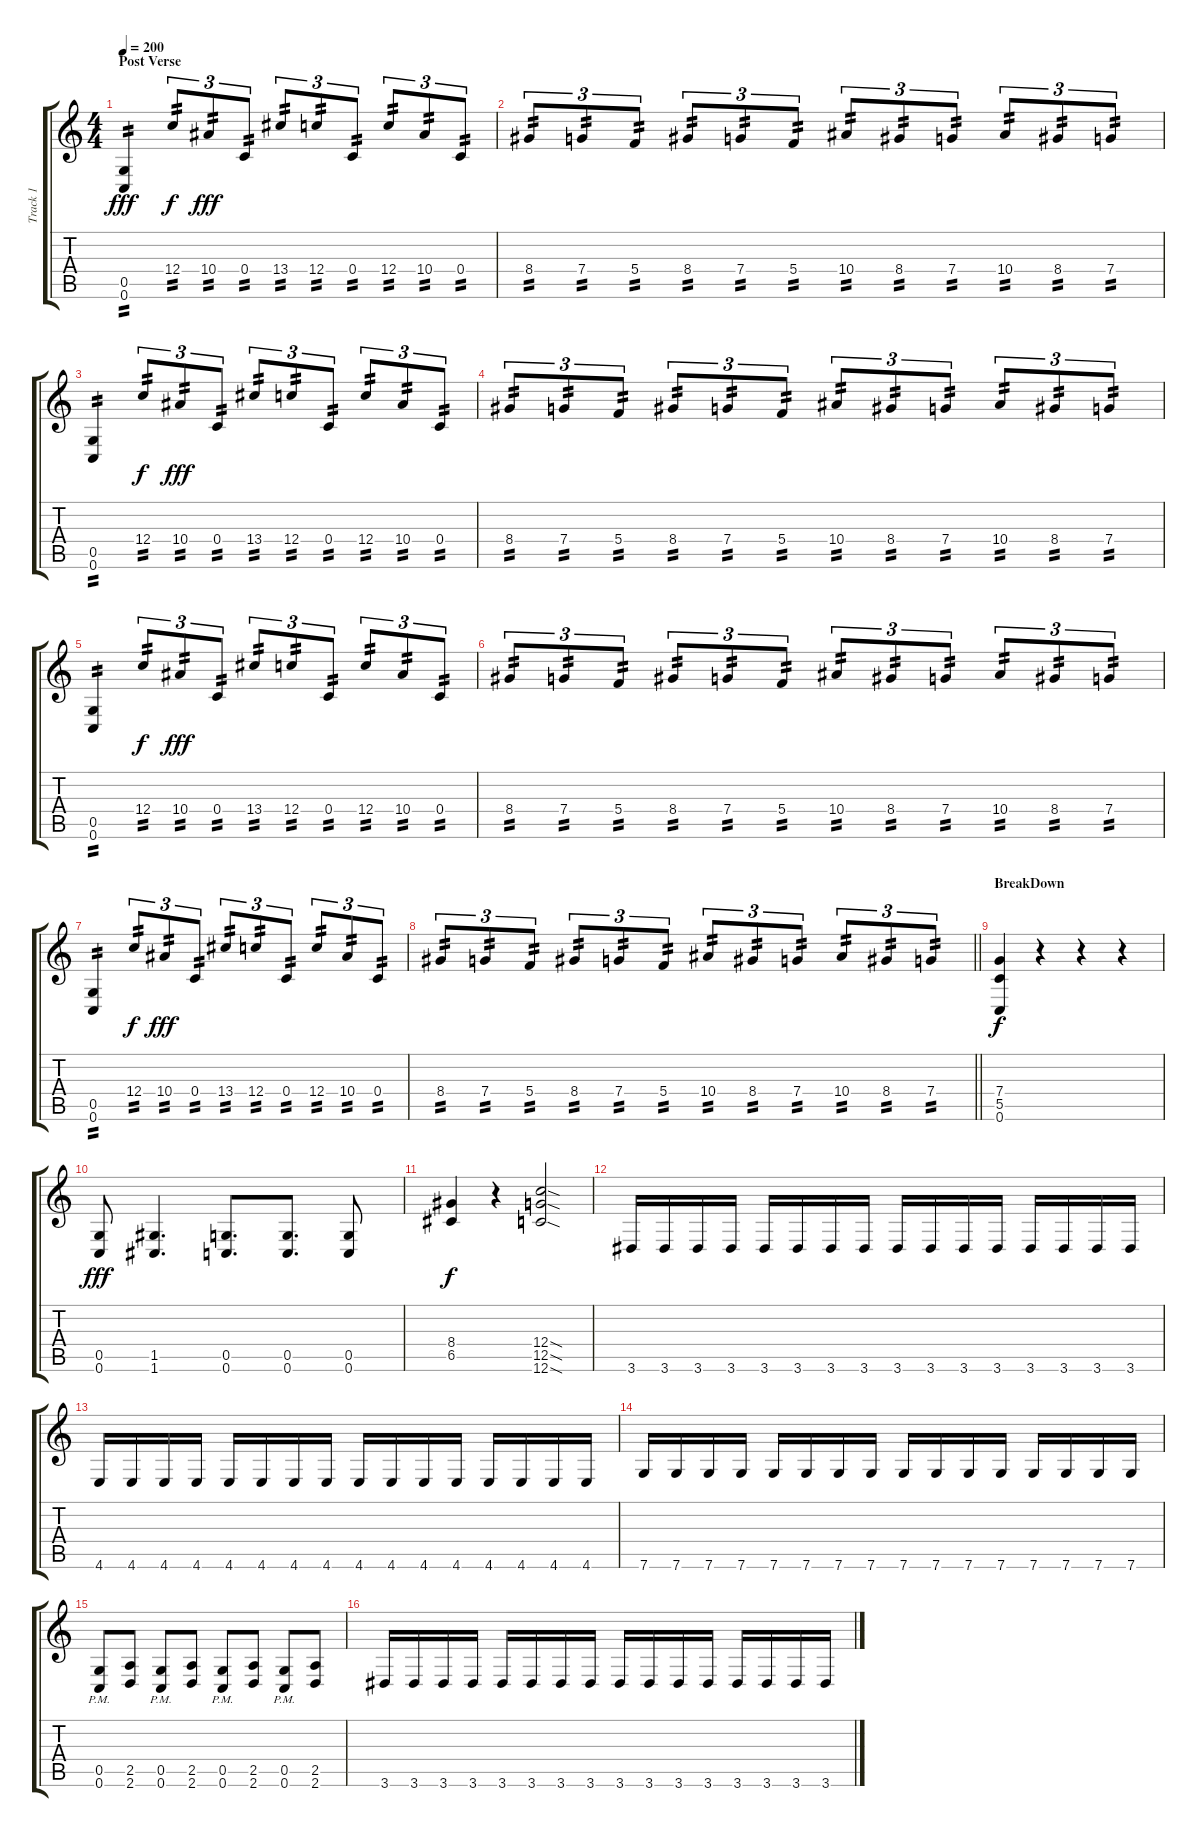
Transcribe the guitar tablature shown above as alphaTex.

\track ("Track 1" "Track 1") {instrument distortionguitar}
\staff {score tabs}
\tuning (D4 A3 F3 C3 G2 C2) {hide}
\ts (4 4)
\section ("" "Post Verse")
\tempo 200
\clef g2
\ks c
(0.5 0.6).4{tp 2 dy fff instrument distortionguitar} 12.4.8{tu (3 2) tp 2 dy f} 10.4.8{tu (3 2) tp 2 dy fff} 0.4.8{tu (3 2) tp 2} 13.4.8{tu (3 2) tp 2} 12.4.8{tu (3 2) tp 2} 0.4.8{tu (3 2) tp 2} 12.4.8{tu (3 2) tp 2} 10.4.8{tu (3 2) tp 2} 0.4.8{tu (3 2) tp 2} |
8.4.8{tu (3 2) tp 2} 7.4.8{tu (3 2) tp 2} 5.4.8{tu (3 2) tp 2} 8.4.8{tu (3 2) tp 2} 7.4.8{tu (3 2) tp 2} 5.4.8{tu (3 2) tp 2} 10.4.8{tu (3 2) tp 2} 8.4.8{tu (3 2) tp 2} 7.4.8{tu (3 2) tp 2} 10.4.8{tu (3 2) tp 2} 8.4.8{tu (3 2) tp 2} 7.4.8{tu (3 2) tp 2} |
(0.5 0.6).4{tp 2 instrument distortionguitar} 12.4.8{tu (3 2) tp 2 dy f} 10.4.8{tu (3 2) tp 2 dy fff} 0.4.8{tu (3 2) tp 2} 13.4.8{tu (3 2) tp 2} 12.4.8{tu (3 2) tp 2} 0.4.8{tu (3 2) tp 2} 12.4.8{tu (3 2) tp 2} 10.4.8{tu (3 2) tp 2} 0.4.8{tu (3 2) tp 2} |
8.4.8{tu (3 2) tp 2} 7.4.8{tu (3 2) tp 2} 5.4.8{tu (3 2) tp 2} 8.4.8{tu (3 2) tp 2} 7.4.8{tu (3 2) tp 2} 5.4.8{tu (3 2) tp 2} 10.4.8{tu (3 2) tp 2} 8.4.8{tu (3 2) tp 2} 7.4.8{tu (3 2) tp 2} 10.4.8{tu (3 2) tp 2} 8.4.8{tu (3 2) tp 2} 7.4.8{tu (3 2) tp 2} |
(0.5 0.6).4{tp 2 instrument distortionguitar} 12.4.8{tu (3 2) tp 2 dy f} 10.4.8{tu (3 2) tp 2 dy fff} 0.4.8{tu (3 2) tp 2} 13.4.8{tu (3 2) tp 2} 12.4.8{tu (3 2) tp 2} 0.4.8{tu (3 2) tp 2} 12.4.8{tu (3 2) tp 2} 10.4.8{tu (3 2) tp 2} 0.4.8{tu (3 2) tp 2} |
8.4.8{tu (3 2) tp 2} 7.4.8{tu (3 2) tp 2} 5.4.8{tu (3 2) tp 2} 8.4.8{tu (3 2) tp 2} 7.4.8{tu (3 2) tp 2} 5.4.8{tu (3 2) tp 2} 10.4.8{tu (3 2) tp 2} 8.4.8{tu (3 2) tp 2} 7.4.8{tu (3 2) tp 2} 10.4.8{tu (3 2) tp 2} 8.4.8{tu (3 2) tp 2} 7.4.8{tu (3 2) tp 2} |
(0.5 0.6).4{tp 2 instrument distortionguitar} 12.4.8{tu (3 2) tp 2 dy f} 10.4.8{tu (3 2) tp 2 dy fff} 0.4.8{tu (3 2) tp 2} 13.4.8{tu (3 2) tp 2} 12.4.8{tu (3 2) tp 2} 0.4.8{tu (3 2) tp 2} 12.4.8{tu (3 2) tp 2} 10.4.8{tu (3 2) tp 2} 0.4.8{tu (3 2) tp 2} |
\barLineRight lightlight
8.4.8{tu (3 2) tp 2} 7.4.8{tu (3 2) tp 2} 5.4.8{tu (3 2) tp 2} 8.4.8{tu (3 2) tp 2} 7.4.8{tu (3 2) tp 2} 5.4.8{tu (3 2) tp 2} 10.4.8{tu (3 2) tp 2} 8.4.8{tu (3 2) tp 2} 7.4.8{tu (3 2) tp 2} 10.4.8{tu (3 2) tp 2} 8.4.8{tu (3 2) tp 2} 7.4.8{tu (3 2) tp 2} |
\section ("" "BreakDown")
(7.4 5.5 0.6).4{dy f} r.4 r.4 r.4 |
(0.5 0.6).8{dy fff} (1.5 1.6).4{d} (0.5 0.6).8{d} (0.5 0.6).8{d} (0.5 0.6).8 |
(8.4 6.5).4{dy f} r.4 (12.4{sod} 12.5{sod} 12.6{sod}).2 |
3.6.16 3.6.16 3.6.16 3.6.16 3.6.16 3.6.16 3.6.16 3.6.16 3.6.16 3.6.16 3.6.16 3.6.16 3.6.16 3.6.16 3.6.16 3.6.16 |
4.6.16 4.6.16 4.6.16 4.6.16 4.6.16 4.6.16 4.6.16 4.6.16 4.6.16 4.6.16 4.6.16 4.6.16 4.6.16 4.6.16 4.6.16 4.6.16 |
7.6.16 7.6.16 7.6.16 7.6.16 7.6.16 7.6.16 7.6.16 7.6.16 7.6.16 7.6.16 7.6.16 7.6.16 7.6.16 7.6.16 7.6.16 7.6.16 |
(0.5{pm} 0.6{pm}).8 (2.5 2.6).8 (0.5{pm} 0.6{pm}).8 (2.5 2.6).8 (0.5{pm} 0.6{pm}).8 (2.5 2.6).8 (0.5{pm} 0.6{pm}).8 (2.5 2.6).8 |
3.6.16 3.6.16 3.6.16 3.6.16 3.6.16 3.6.16 3.6.16 3.6.16 3.6.16 3.6.16 3.6.16 3.6.16 3.6.16 3.6.16 3.6.16 3.6.16
